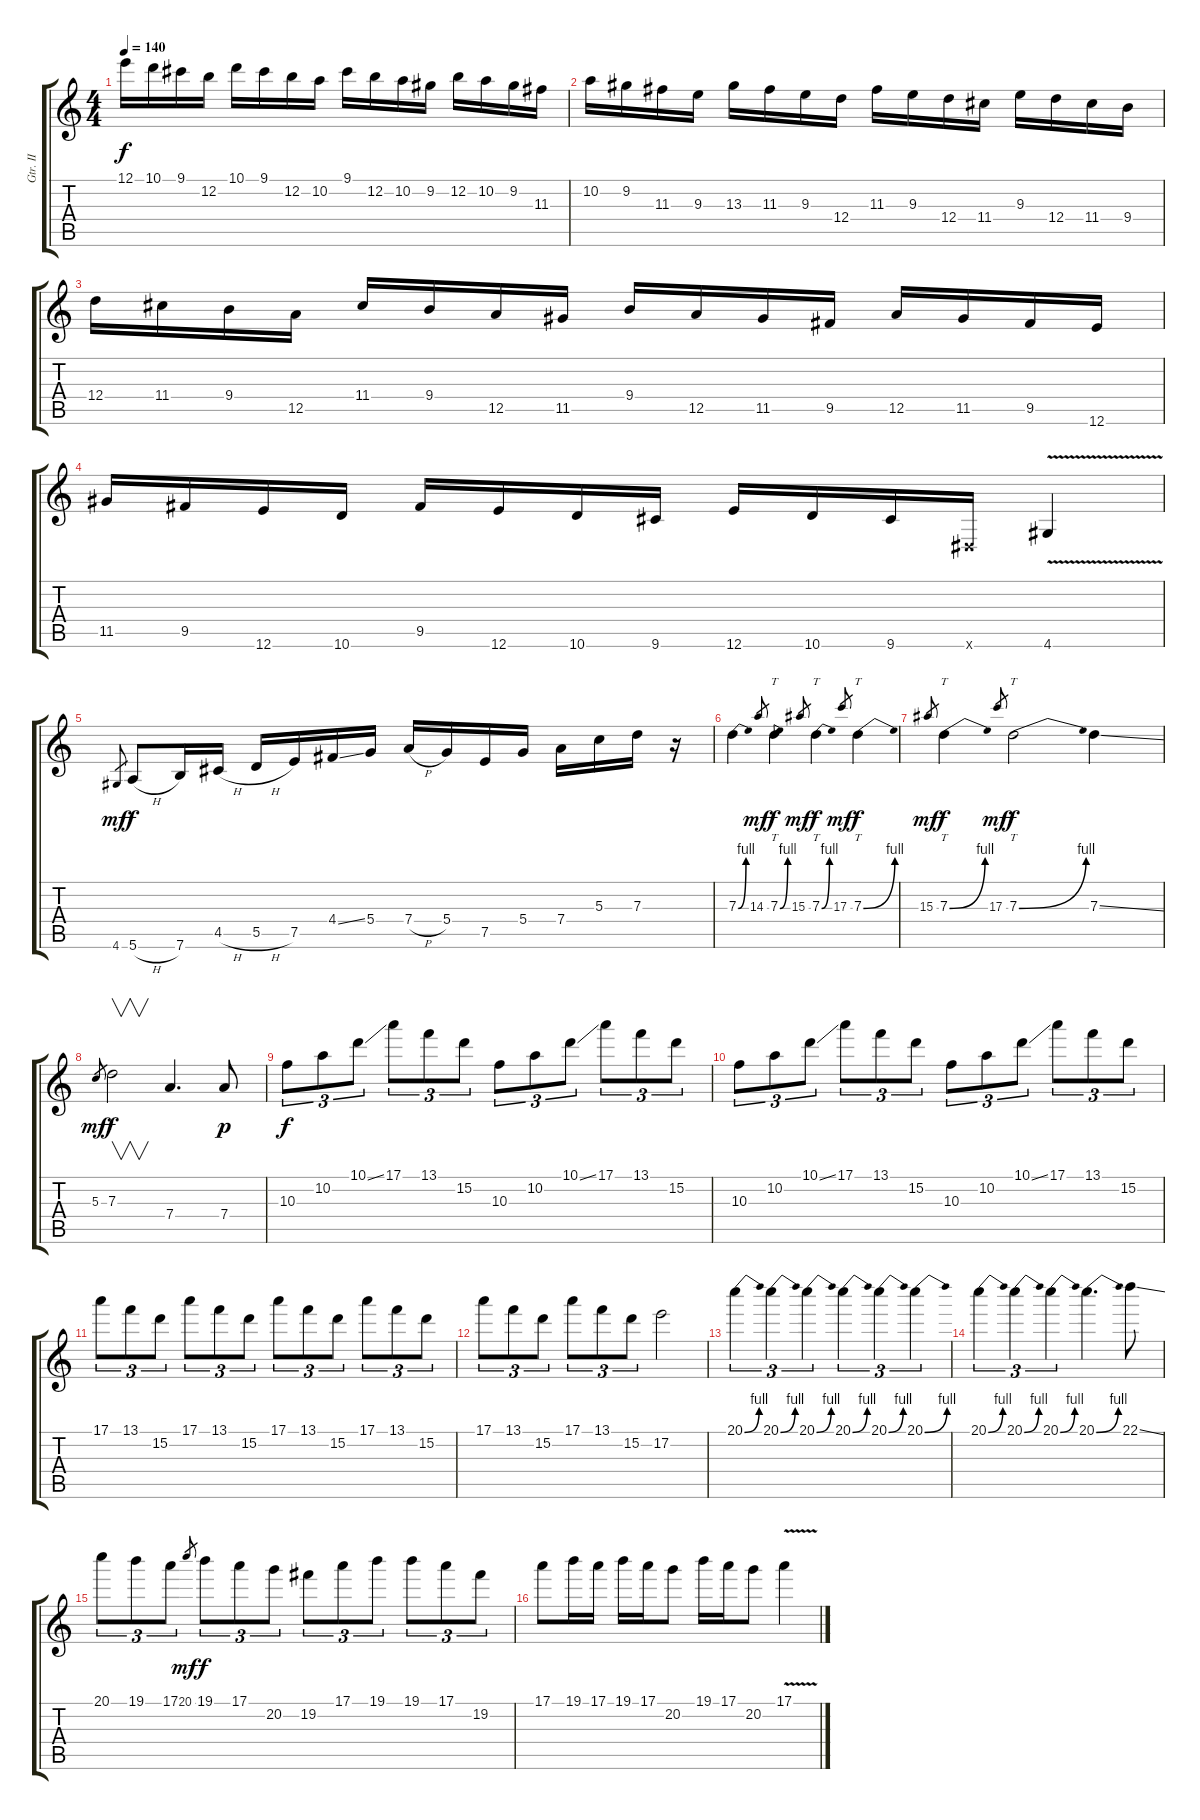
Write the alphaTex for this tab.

\track ("Gtr. II" "Gtr. II") {instrument acousticguitarsteel}
\staff {score tabs}
\tuning (E4 B3 G3 D3 A2 E2) {hide}
\ts (4 4)
\tempo 140
\clef g2
\ks c
12.1.16{dy f} 10.1.16 9.1.16 12.2.16 10.1.16 9.1.16 12.2.16 10.2.16 9.1.16 12.2.16 10.2.16 9.2.16 12.2.16 10.2.16 9.2.16 11.3.16 |
10.2.16 9.2.16 11.3.16 9.3.16 13.3.16 11.3.16 9.3.16 12.4.16 11.3.16 9.3.16 12.4.16 11.4.16 9.3.16 12.4.16 11.4.16 9.4.16 |
12.4.16 11.4.16 9.4.16 12.5.16 11.4.16 9.4.16 12.5.16 11.5.16 9.4.16 12.5.16 11.5.16 9.5.16 12.5.16 11.5.16 9.5.16 12.6.16 |
11.5.16 9.5.16 12.6.16 10.6.16 9.5.16 12.6.16 10.6.16 9.6.16 12.6.16 10.6.16 9.6.16 -1.6{x}.16 4.6{v}.4 |
4.6.8{gr dy mf} 5.6{h}.8{dy f} 7.6.16 4.5{h}.16 5.5{h}.16 7.5.16 4.4{ss}.16 5.4.16 7.4{h}.16 5.4.16 7.5.16 5.4.16 7.4.16 5.3.16 7.3.16 r.16 |
7.3{be (bend 0 0 60 4)}.4 14.3.8{gr dy mf} 7.3{be (bend 0 0 60 4)}.4{tt dy f} 15.3.8{gr dy mf} 7.3{be (bend 0 0 60 4)}.4{tt dy f} 17.3.8{gr dy mf} 7.3{be (bend 0 0 60 4)}.4{tt dy f} |
15.3.8{gr dy mf} 7.3{be (bend 0 0 60 4)}.4{tt dy f} 17.3.8{gr dy mf} 7.3{be (bend 0 0 60 4)}.2{tt dy f} 7.3{ss}.4 |
5.3.8{gr dy mf} 7.3.2{v dy f} 7.4.4{d} 7.4.8{dy p} |
10.3.8{tu (3 2) dy f} 10.2.8{tu (3 2)} 10.1{ss}.8{tu (3 2)} 17.1.8{tu (3 2)} 13.1.8{tu (3 2)} 15.2.8{tu (3 2)} 10.3.8{tu (3 2)} 10.2.8{tu (3 2)} 10.1{ss}.8{tu (3 2)} 17.1.8{tu (3 2)} 13.1.8{tu (3 2)} 15.2.8{tu (3 2)} |
10.3.8{tu (3 2)} 10.2.8{tu (3 2)} 10.1{ss}.8{tu (3 2)} 17.1.8{tu (3 2)} 13.1.8{tu (3 2)} 15.2.8{tu (3 2)} 10.3.8{tu (3 2)} 10.2.8{tu (3 2)} 10.1{ss}.8{tu (3 2)} 17.1.8{tu (3 2)} 13.1.8{tu (3 2)} 15.2.8{tu (3 2)} |
17.1.8{tu (3 2)} 13.1.8{tu (3 2)} 15.2.8{tu (3 2)} 17.1.8{tu (3 2)} 13.1.8{tu (3 2)} 15.2.8{tu (3 2)} 17.1.8{tu (3 2)} 13.1.8{tu (3 2)} 15.2.8{tu (3 2)} 17.1.8{tu (3 2)} 13.1.8{tu (3 2)} 15.2.8{tu (3 2)} |
17.1.8{tu (3 2)} 13.1.8{tu (3 2)} 15.2.8{tu (3 2)} 17.1.8{tu (3 2)} 13.1.8{tu (3 2)} 15.2.8{tu (3 2)} 17.2.2 |
20.1{be (bend 0 0 60 4)}.4{tu (3 2)} 20.1{be (bend 0 0 60 4)}.4{tu (3 2)} 20.1{be (bend 0 0 60 4)}.4{tu (3 2)} 20.1{be (bend 0 0 60 4)}.4{tu (3 2)} 20.1{be (bend 0 0 60 4)}.4{tu (3 2)} 20.1{be (bend 0 0 60 4)}.4{tu (3 2)} |
20.1{be (bend 0 0 60 4)}.4{tu (3 2)} 20.1{be (bend 0 0 60 4)}.4{tu (3 2)} 20.1{be (bend 0 0 60 4)}.4{tu (3 2)} 20.1{be (bend 0 0 60 4)}.4{d} 22.1{ss}.8 |
20.1.8{tu (3 2)} 19.1.8{tu (3 2)} 17.1.8{tu (3 2)} 20.1.8{gr dy mf} 19.1.8{tu (3 2) dy f} 17.1.8{tu (3 2)} 20.2.8{tu (3 2)} 19.2.8{tu (3 2)} 17.1.8{tu (3 2)} 19.1.8{tu (3 2)} 19.1.8{tu (3 2)} 17.1.8{tu (3 2)} 19.2.8{tu (3 2)} |
17.1.8 19.1.16 17.1.16 19.1.16 17.1.16 20.2.8 19.1.16 17.1.16 20.2.8 17.1{v}.4
